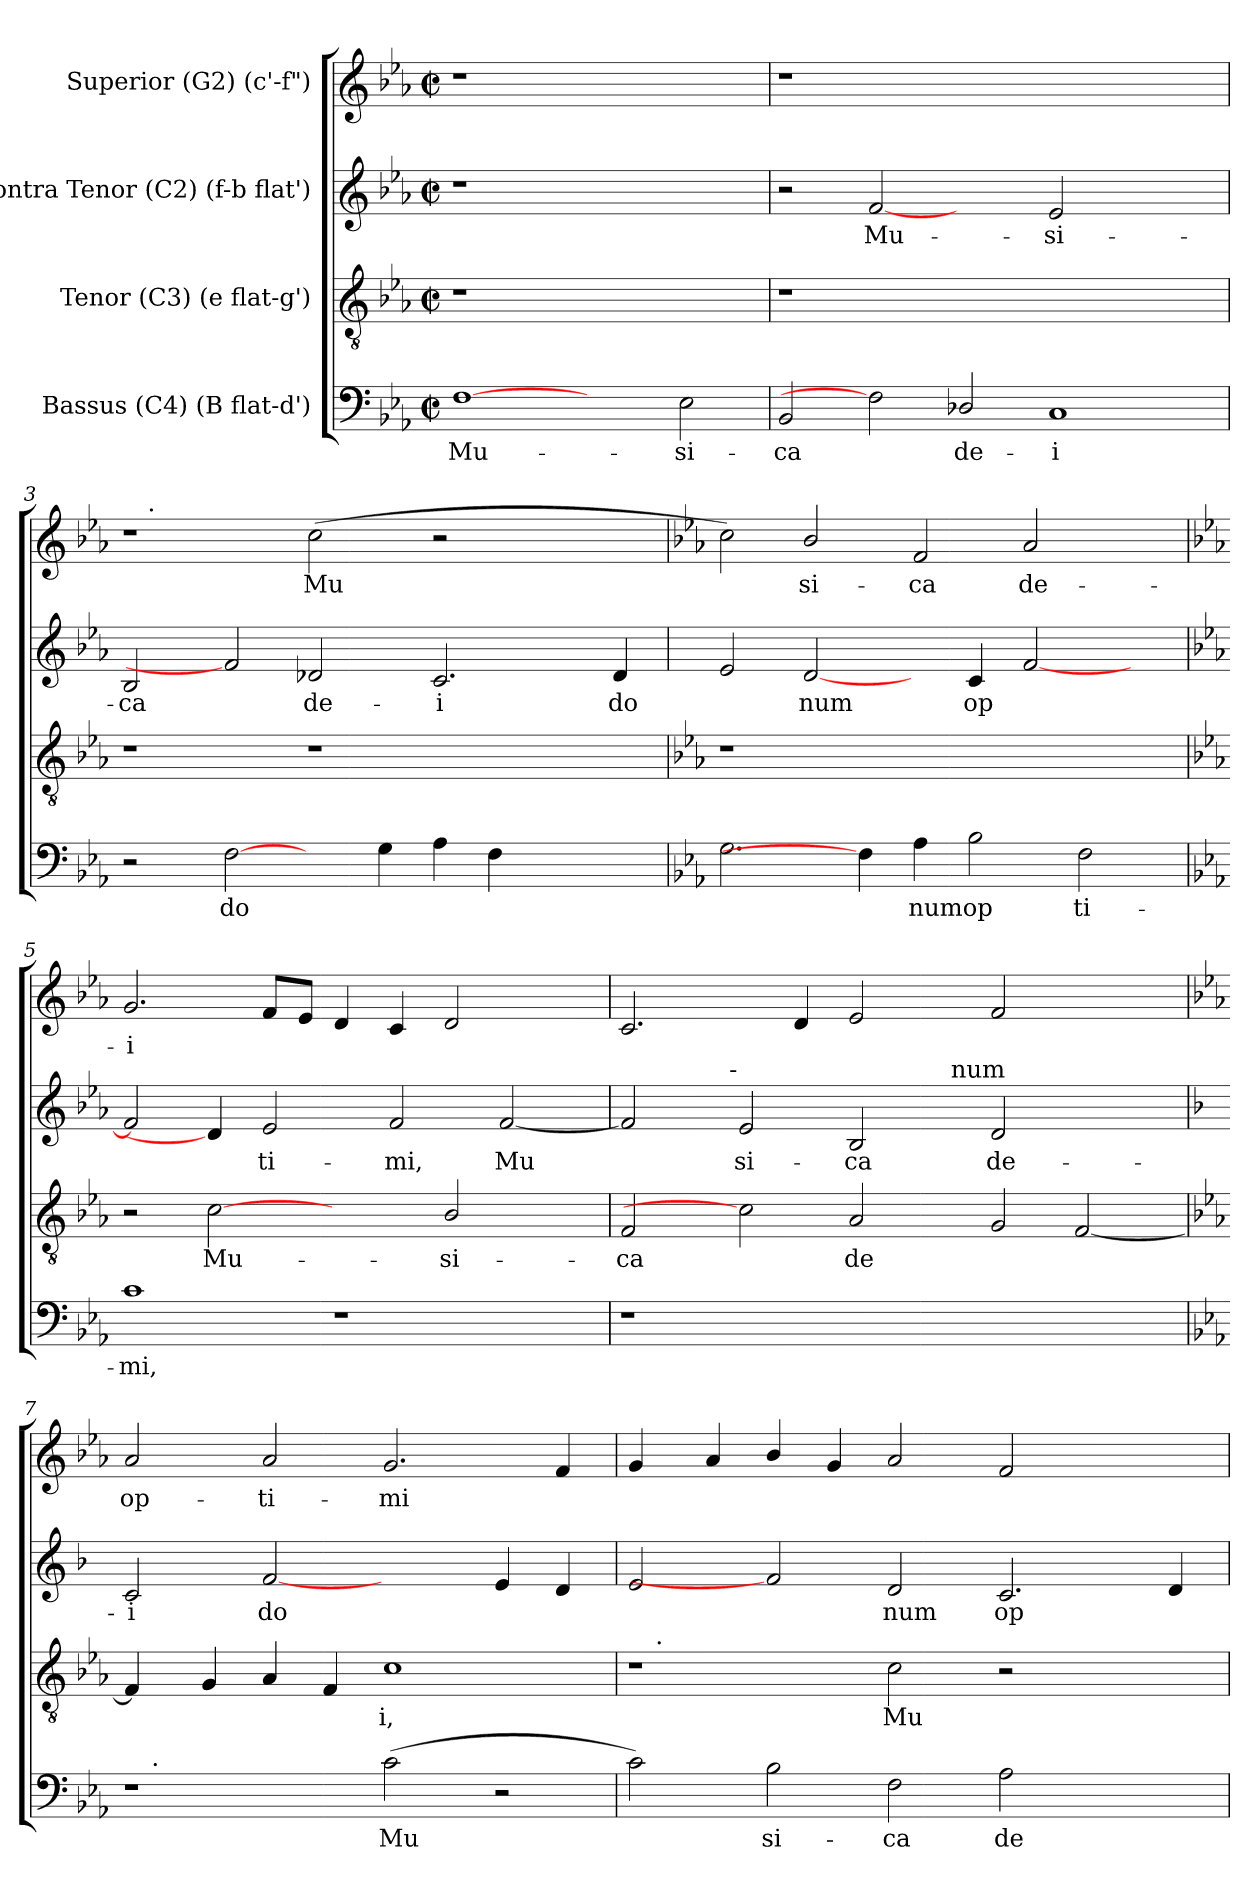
**kern	**text	**kern	**text	**kern	**text	**kern	**text
*part4	*part4	*part3	*part3	*part2	*part2	*part1	*part1
*staff4	*staff4	*staff3	*staff3	*staff2	*staff2	*staff1	*staff1
*I"Bassus (C4)  (B flat-d')	*	*I"Tenor (C3)  (e flat-g')	*	*I"Contra Tenor (C2)  (f-b flat')	*	*I"Superior (G2)  (c'-f")	*
!!LO:PB:g=z
*stria5	*	*stria5	*	*stria5	*	*stria5	*
*clefF4	*	*clefGv2	*	*clefG2	*	*clefG2	*
*k[b-e-a-]	*	*k[b-e-a-]	*	*k[b-e-a-]	*	*k[b-e-a-]	*
*E-:	*	*E-:	*	*E-:	*	*E-:	*
*M2/2	*	*M2/2	*	*M2/2	*	*M2/2	*
*met(c|)	*	*met(c|)	*	*met(c|)	*	*met(c|)	*
=1	=1	=1	=1	=1	=1	=1	=1
!	!LO:LY:b:cj	!	!	!	!	!	!
[1F	Mu-	1r	.	1r	.	1r	.
2ryy	.	1ryy	.	1ryy	.	1ryy	.
!	!LO:LY:b:cj	!	!	!	!	!	!
2E-\	-si-	.	.	.	.	.	.
=2	=2	=2	=2	=2	=2	=2	=2
!	!LO:LY:b:cj	!	!	!	!	!	!
2BB-/	-ca	1r	.	2r	.	1r	.
!	!	!	!	!	!LO:LY:b:cj	!	!
2F]	.	.	.	[2f	Mu-	.	.
!	!LO:LY:b:cj	!	!	!	!	!	!
2D-/	de-	1.ryy	.	2ryy	.	1.ryy	.
!	!LO:LY:b:cj	!	!	!	!LO:LY:b:cj	!	!
1C	-i	.	.	2e-/	-si-	.	.
.	.	.	.	2ryy	.	.	.
=3	=3	=3	=3	=3	=3	=3	=3
!	!	!	!	!	!LO:LY:b:cj	!	!
*	*	*	*	*	*	*^	*
2r	.	1r	.	2B-/	-ca	1r	16ryy	.
!	!	!	!	!	!	!	!LO:TX:a:t=.	!
.	.	.	.	.	.	.	1ryy	.
!	!LO:LY:b:cj	!	!	!	!	!	!	!
[2F\	do-	.	.	2f]	.	.	.	.
!	!	!	!	!	!LO:LY:b:cj	!	!	!LO:LY:b
4ryy	.	1r	.	2d-/	de-	(>2cc\	.	Mu-
.	.	.	.	.	.	.	1ryy	.
!	!LO:LY:b:cj	!	!	!	!	!	!	!
4G\	--	.	.	.	.	.	.	.
!	!LO:LY:b:cj	!	!	!	!LO:LY:b:cj	!	!	!
4A-\	--	.	.	2.c/	-i	2r	.	.
!	!LO:LY:b:cj	!	!	!	!	!	!	!
4F\	--	.	.	.	.	.	.	.
2ryy	.	2ryy	.	.	.	2ryy	.	.
.	.	.	.	.	.	.	4..ryy	.
!	!	!	!	!	!LO:LY:b:cj	!	!	!
.	.	.	.	4d-/	do-	.	.	.
*	*	*	*	*	*	*v	*v	*
=4	=4	=4	=4	=4	=4	=4	=4
*	*	*	*	*k[]	*	*	*
*	*	*	*	*C:	*	*	*
*	*	*	*	*	*	*^	*
!	!LO:LY:b:cj	!	!	!	!LO:LY:b:cj	!	!	!LO:LY:b
*	*	*	*	*	*	*v	*v	*
2.G\	--	1r	.	2e/	--	2cc\)	--
!	!	!	!	!	!LO:LY:b:cj	!	!LO:LY:b
.	.	.	.	[2d/	-num	2b-/	-si-
4F\]	.	.	.	.	.	.	.
!	!LO:LY:b:cj	!	!	!	!	!	!LO:LY:b
4A-\	-numop-	1ryy	.	4ryy	.	2f/	-ca
!	!LO:LY:b:cj	!	!	!	!LO:LY:b:cj	!	!
2B-\	--	.	.	4c/	op-	.	.
!	!	!	!	!	!LO:LY:b:cj	!	!LO:LY:b
.	.	.	.	[<2f/	--	2a-/	de-
!	!LO:LY:b:cj	!	!	!	!	!	!
2F\	-ti-	.	.	.	.	.	.
.	.	4ryy	.	4ryy	.	4ryy	.
!!LO:LB:g=z
=5	=5	=5	=5	=5	=5	=5	=5
*	*	*	*	*k[b-e-a-]	*	*	*
*	*	*	*	*E-:	*	*	*
!	!LO:LY:b:cj	!	!	!	!LO:LY:b:cj	!	!LO:LY:b
1c	-mi,	2r	.	2f/]	--	2.g/	-i
!	!	!	!LO:LY:b:cj	!	!	!	!
.	.	[2c	Mu-	4d/]	.	.	.
!	!	!	!	!	!LO:LY:b:cj	!	!LO:LY:b
.	.	.	.	2e-/	-ti-	8f/L	.
!	!	!	!	!	!	!	!LO:LY:b
.	.	.	.	.	.	8e-/J	.
!	!	!	!	!	!	!	!LO:LY:b
1r	.	2ryy	.	.	.	4d/	.
!	!	!	!	!	!LO:LY:b:cj	!	!LO:LY:b
.	.	.	.	2f/	-mi,	4c/	.
!	!	!	!LO:LY:b:cj	!	!	!	!LO:LY:b
.	.	2B-/	-si-	.	.	2d/	.
!	!	!	!	!	!LO:LY:b:cj	!	!
.	.	.	.	[<2f/	Mu-	.	.
4ryy	.	4ryy	.	.	.	4ryy	.
=6	=6	=6	=6	=6	=6	=6	=6
!	!	!	!	!LO:TX:a:t=do	!	!	!
!	!	!	!LO:LY:b:cj	!	!LO:LY:b:cj	!	!LO:LY:b
*	*	*	*	*^	*	*	*
*	*	*	*	*	*^	*	*	*
1r	.	2F/	-ca	2f/]	4ryy	1ryy	--	2.c/	.
.	.	.	.	.	8...ryy	.	.	.	.
!	!	!	!	!	!LO:TX:a:t=-	!	!	!	!
.	.	.	.	.	1ryy	.	.	.	.
!	!	!	!	!	!	!	!LO:LY:b:cj	!	!
.	.	2c]	.	2e-/	.	.	-si-	.	.
!	!	!	!	!	!	!	!	!	!LO:LY:b
.	.	.	.	.	.	.	.	4d/	.
!	!	!	!LO:LY:b:cj	!	!	!	!LO:LY:b:cj	!	!LO:LY:b
1.ryy	.	2A-/	de-	2B-/	.	4ryy	-ca	2e-/	.
.	.	.	.	.	.	8ryy	.	.	.
.	.	.	.	.	.	64ryy	.	.	.
!	!	!	!	!	!	!LO:TX:a:t=num	!	!	!
.	.	.	.	.	.	1ryy	.	.	.
.	.	.	.	.	1ryy	.	.	.	.
!	!	!	!LO:LY:b:cj	!	!	!	!LO:LY:b:cj	!	!LO:LY:b
.	.	2G/	--	2d/	.	.	de-	2f/	.
!	!	!	!LO:LY:b:cj	!	!	!	!	!	!
.	.	[<2F/	--	2ryy	.	.	.	2ryy	.
.	.	.	.	.	.	16..ryy	.	.	.
.	.	.	.	.	64ryy	.	.	.	.
*	*	*	*	*v	*v	*v	*	*	*
=7	=7	=7	=7	=7	=7	=7	=7
*	*	*	*	*k[b-]	*	*	*
*	*	*	*	*F:	*	*	*
*	*	*	*	*^	*	*	*
*	*	*	*	*	*^	*	*	*
!	!	!	!LO:LY:b:cj	!	!	!	!LO:LY:b:cj	!	!LO:LY:b
*^	*	*	*	*v	*v	*v	*	*	*
1r	16ryy	.	4F/]	--	2c/	-i	2a-/	op-
!	!LO:TX:a:t=.	!	!	!	!	!	!	!
.	1ryy	.	.	.	.	.	.	.
!	!	!	!	!LO:LY:b:cj	!	!	!	!
.	.	.	4G/	--	.	.	.	.
!	!	!	!	!LO:LY:b:cj	!	!LO:LY:b:cj	!	!LO:LY:b
.	.	.	4A-/	--	[2f	do-	2a-/	-ti-
!	!	!	!	!LO:LY:b:cj	!	!	!	!
.	.	.	4F/	--	.	.	.	.
!	!	!LO:LY:b:cj	!	!LO:LY:b:cj	!	!	!	!LO:LY:b
(>2c\	.	Mu-	1c	-i,	2ryy	.	2.g/	-mi
.	2...ryy	.	.	.	.	.	.	.
!	!	!	!	!	!	!LO:LY:b:cj	!	!
2r	.	.	.	.	4e/	--	.	.
!	!	!	!	!	!	!LO:LY:b:cj	!	!LO:LY:b
.	.	.	.	.	4d/	--	4f/	.
=8	=8	=8	=8	=8	=8	=8	=8	=8
!	!	!LO:LY:b:cj	!	!	!	!LO:LY:b:cj	!	!LO:LY:b
*v	*v	*	*^	*	*	*	*	*
2c\)	--	1r	16ryy	.	2e/	--	4g/	.
!	!	!	!LO:TX:a:t=.	!	!	!	!	!
.	.	.	1ryy	.	.	.	.	.
!	!	!	!	!	!	!	!	!LO:LY:b
.	.	.	.	.	.	.	4a-/	.
!	!LO:LY:b:cj	!	!	!	!	!	!	!LO:LY:b
2B-\	-si-	.	.	.	2f]	.	4b-/	.
!	!	!	!	!	!	!	!	!LO:LY:b
.	.	.	.	.	.	.	4g/	.
!	!LO:LY:b:cj	!	!	!LO:LY:b:cj	!	!LO:LY:b:cj	!	!LO:LY:b
2F\	-ca	2c\	.	Mu-	2d/	-num	2a-/	.
.	.	.	1ryy	.	.	.	.	.
!	!LO:LY:b:cj	!	!	!	!	!LO:LY:b:cj	!	!LO:LY:b
2A-\	de-	2r	.	.	2.c/	op-	2f/	.
2ryy	.	2ryy	.	.	.	.	2ryy	.
.	.	.	4..ryy	.	.	.	.	.
!	!	!	!	!	!	!LO:LY:b:cj	!	!
.	.	.	.	.	4d/	--	.	.
*	*	*v	*v	*	*	*	*	*
=	=	=	=	=	=	=	=
*-	*-	*-	*-	*-	*-	*-	*-
